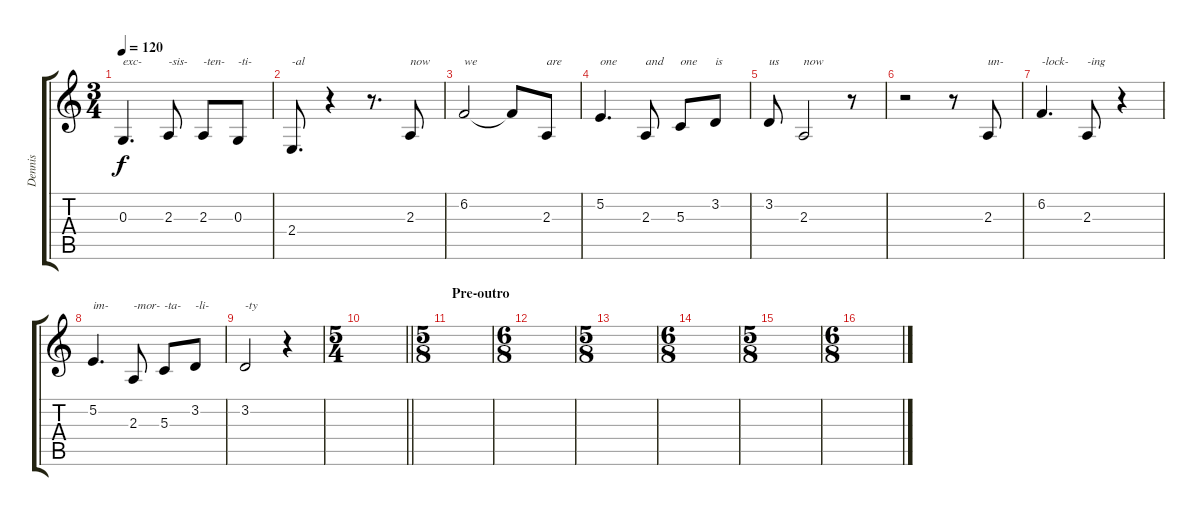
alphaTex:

\track ("Dennis" "Dennis") {instrument tenorsax}
\staff {score tabs}
\tuning (E4 B3 G3 D3 A2 E2) {hide}
\ts (3 4)
\tempo 120
\clef g2
\ks c
0.3.4{d txt "exc-" dy f} 2.3.8{txt "-sis-"} 2.3.8{txt "-ten-"} 0.3.8{txt "-ti-"} |
2.4.8{d txt "-al"} r.4 r.8{d} 2.3.8{txt "now"} |
6.2.2{txt "we"} 6.2{t}.8 2.3.8{txt "are"} |
5.2.4{d txt "one"} 2.3.8{txt "and"} 5.3.8{txt "one"} 3.2.8{txt "is"} |
3.2.8{txt "us"} 2.3.2{txt "now"} r.8 |
r.2 r.8 2.3.8{txt "un-"} |
6.2.4{d txt "-lock-"} 2.3.8{txt "-ing"} r.4 |
5.2.4{d txt "im-"} 2.3.8{txt "-mor-"} 5.3.8{txt "-ta-"} 3.2.8{txt "-li-"} |
3.2.2{txt "-ty"} r.4 |
\ts (5 4)
\barLineRight lightlight
|
\ts (5 8)
\section ("" "Pre-outro")
|
\ts (6 8)
|
\ts (5 8)
|
\ts (6 8)
|
\ts (5 8)
|
\ts (6 8)
